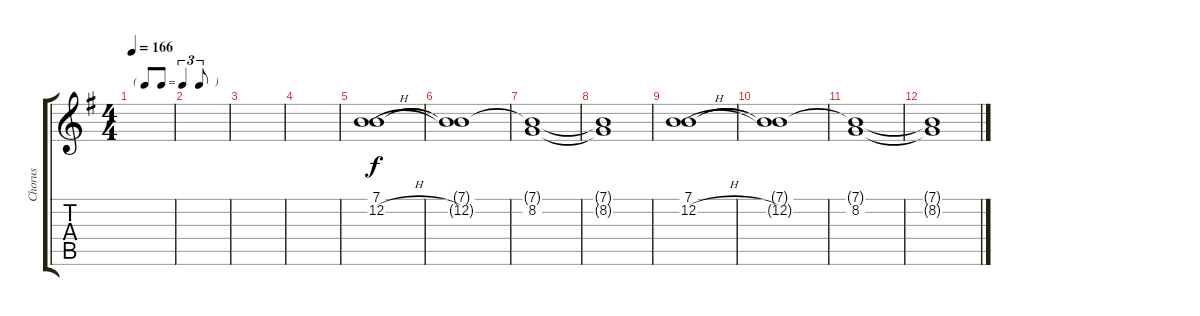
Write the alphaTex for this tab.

\track ("Chorus" "Chorus") {instrument voiceoohs}
\staff {score tabs}
\tuning (E4 B3 G3 D3 A2 E2) {hide}
\ts (4 4)
\tf triplet8th
\tempo 166
\clef g2
\ks g
|
|
|
|
(7.1 12.2{h}).1 |
(7.1{t} 12.2{t}).1 |
(7.1{t} 8.2).1 |
(7.1{t} 8.2{t}).1 |
(7.1 12.2{h}).1 |
(7.1{t} 12.2{t}).1 |
(7.1{t} 8.2).1 |
(7.1{t} 8.2{t}).1
